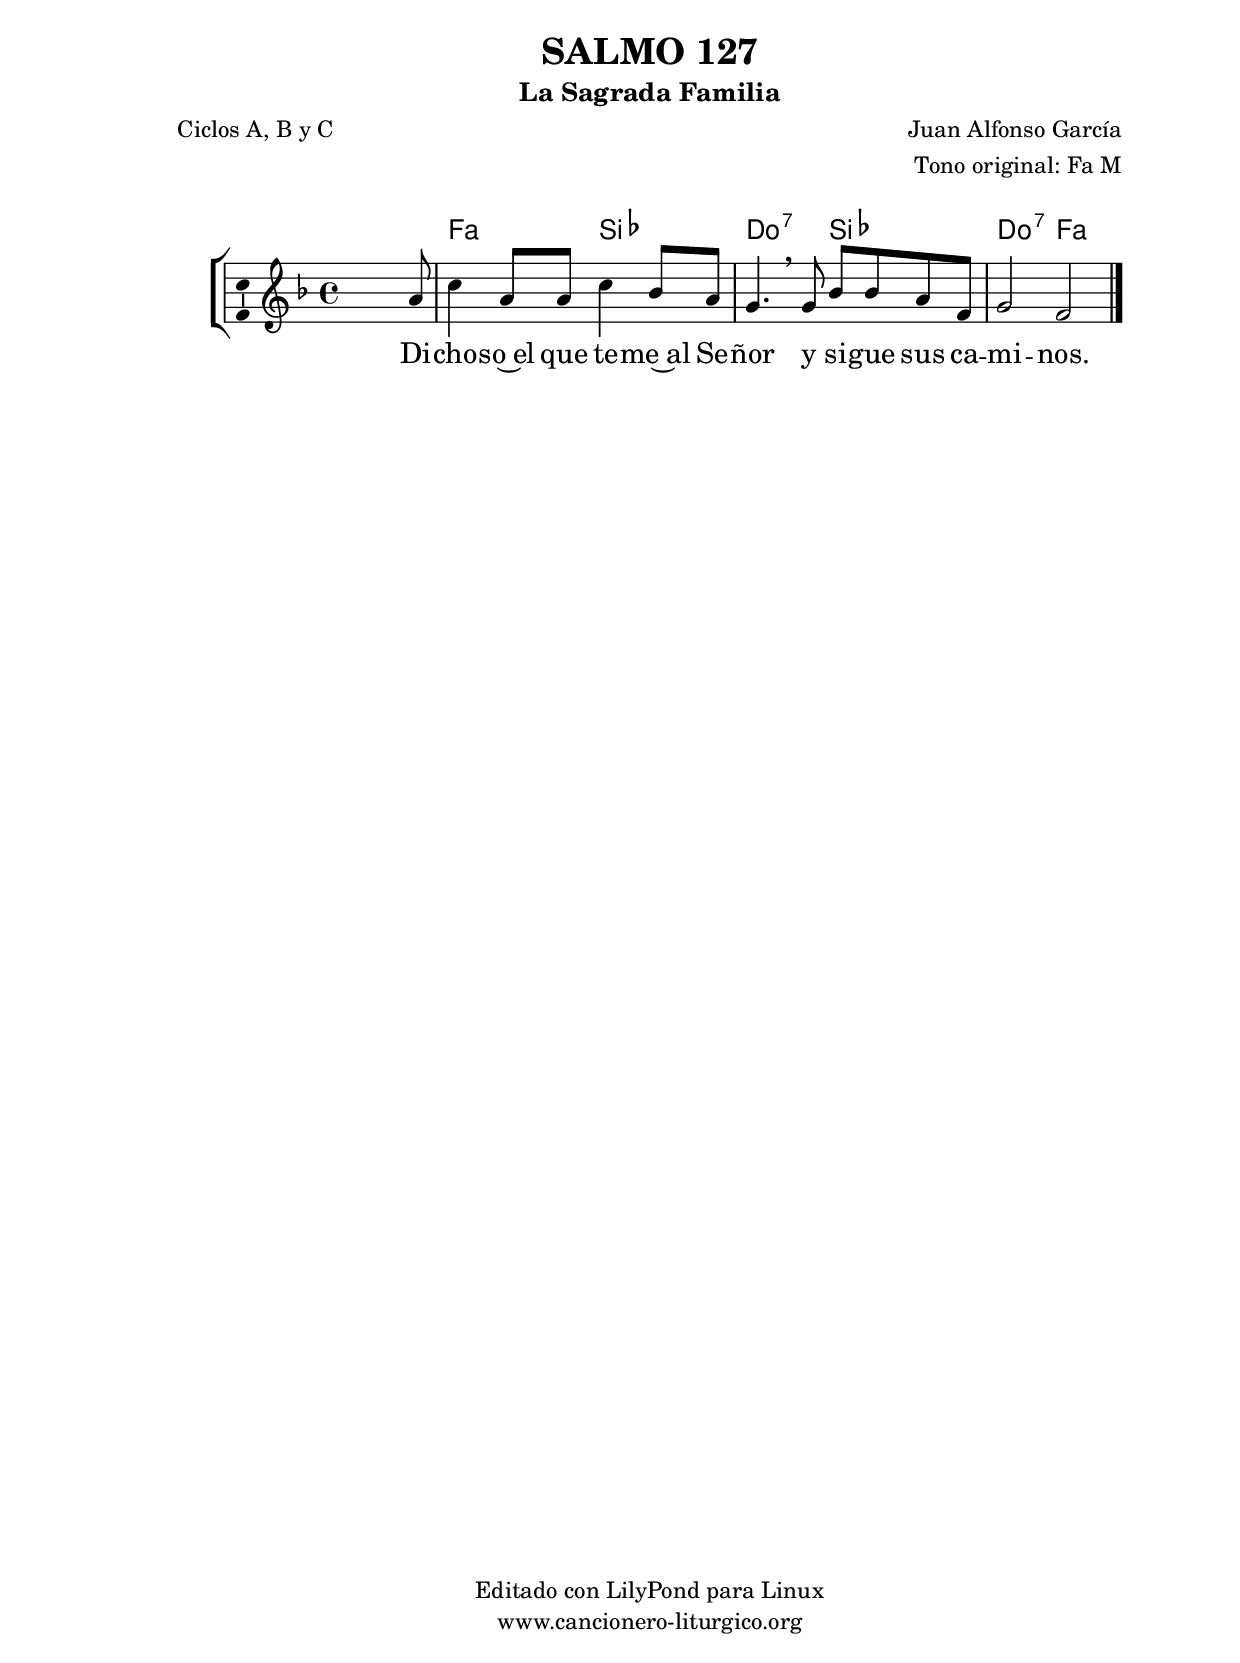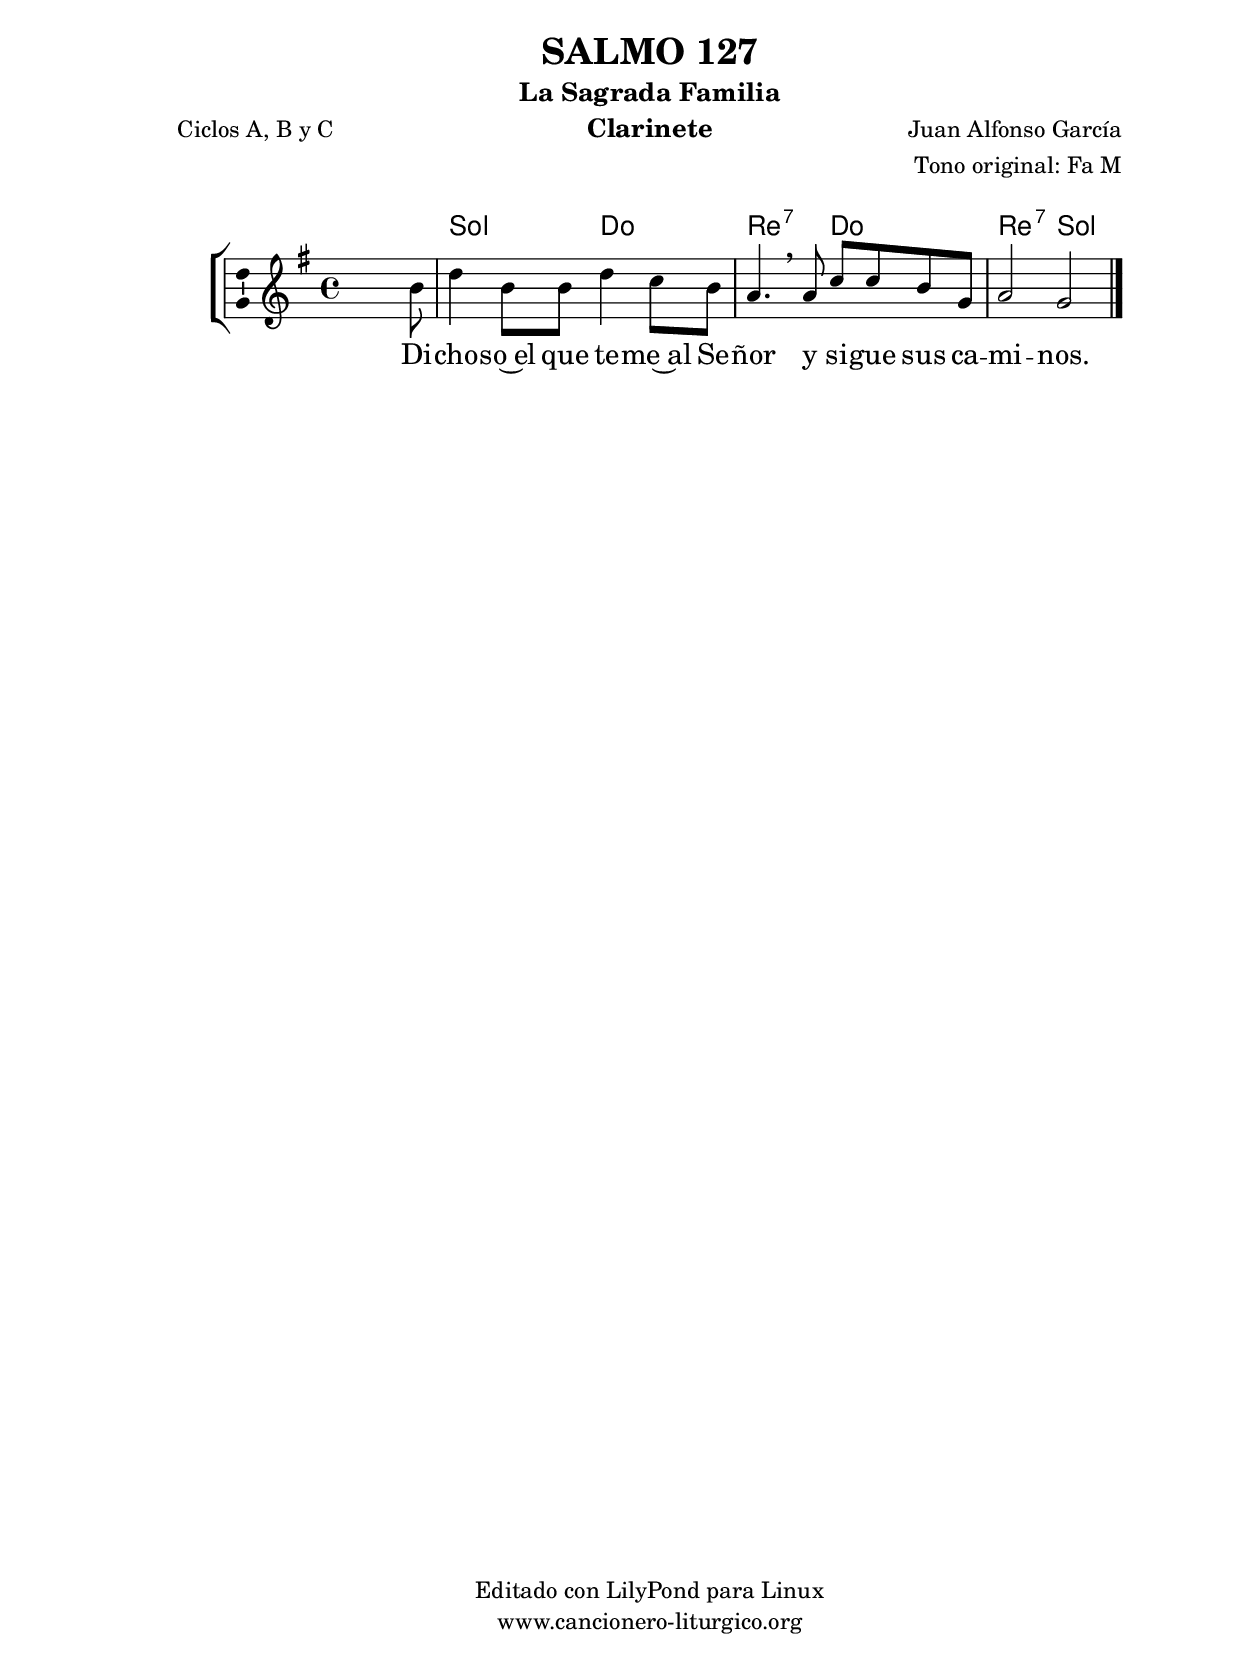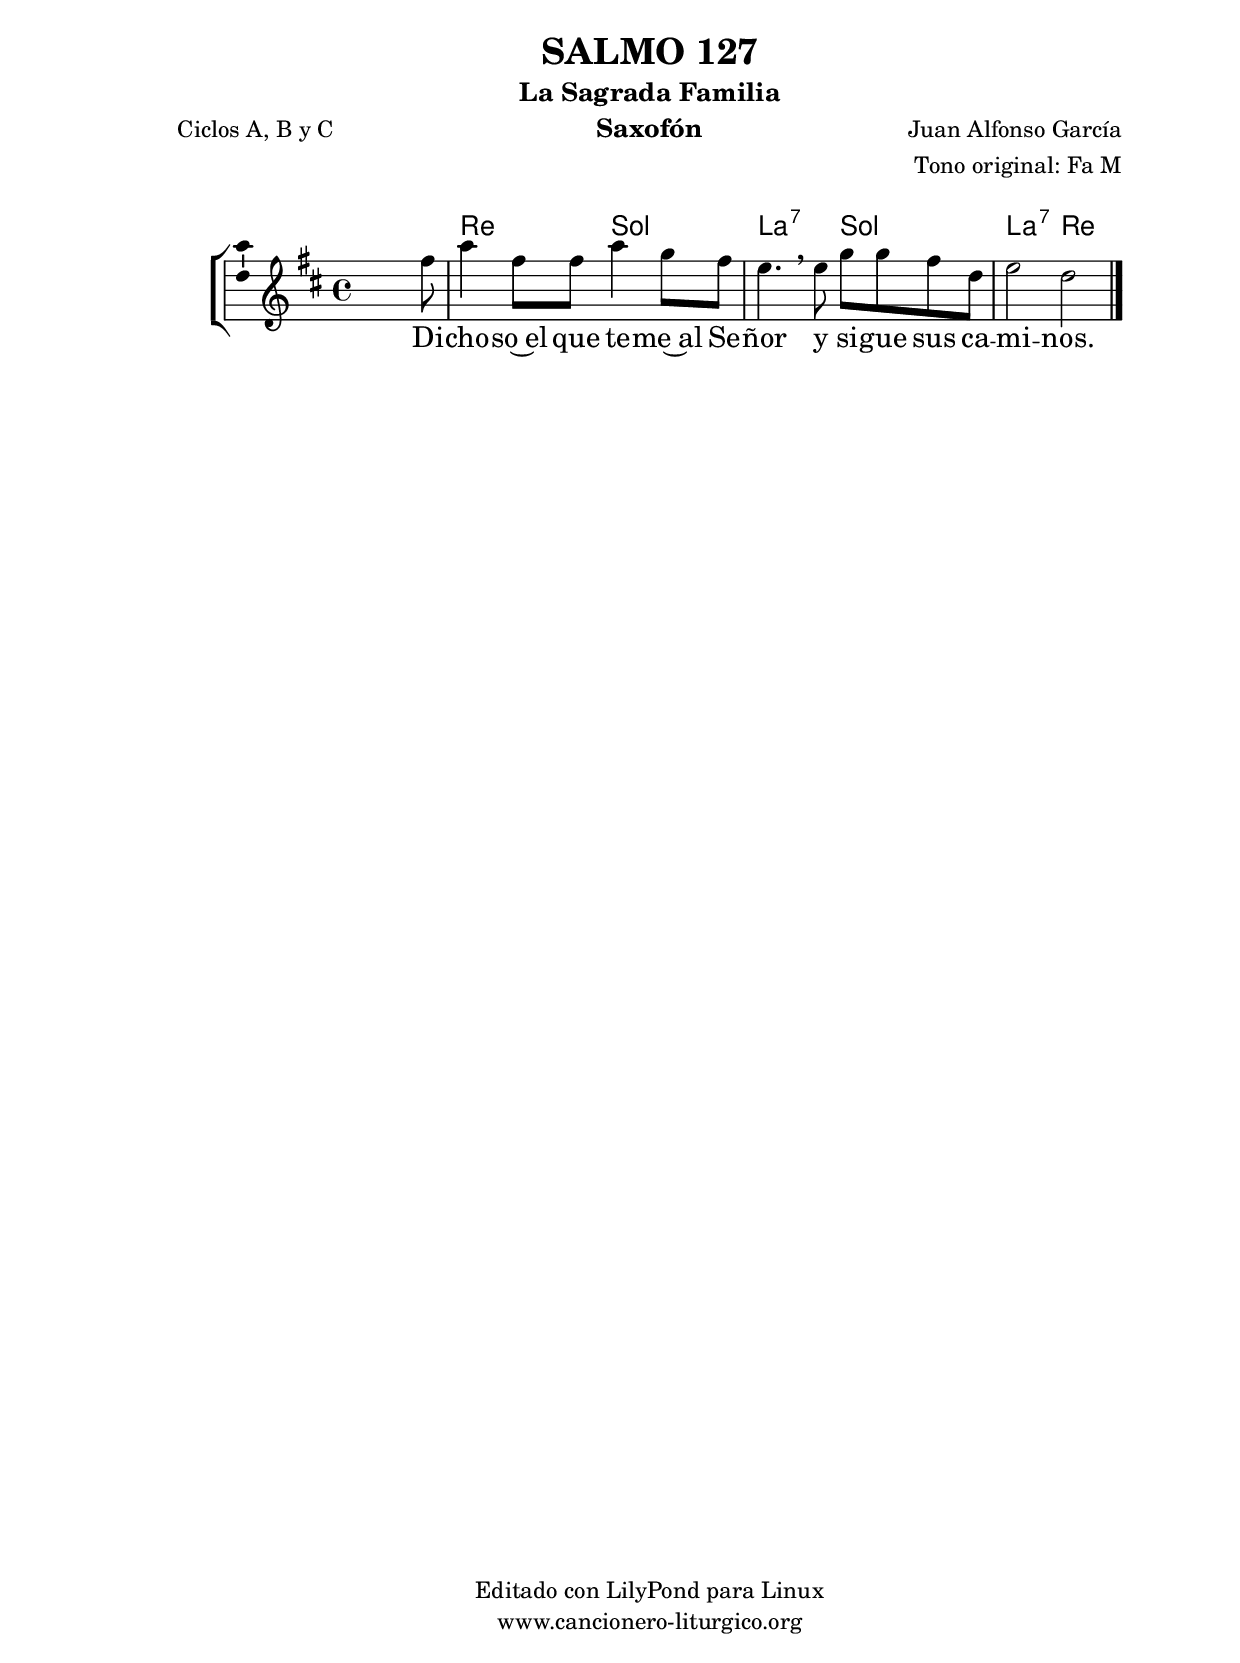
%
%para convertir .midi en .wav:
%timidity filename.midi -Ow -o finename.wav
%
%
%Para convertir de .wav a .mp3:
%lame -h -m j filename.wav
%
%
%para escuchar el midi:
%timidity nombrefichero.midi
%


%versión de lilypond para la que se ha escrito esta partitura:
\version "2.16.0"

	%Tamaño papel
	#(set-default-paper-size "a4")
	%Tamaño partitura
	#(set-global-staff-size 20)
	%No responde al pulsar sobre una nota
	#(ly:set-option 'point-and-click #f)

%parámetros del encabezamiento:
\header {
	title = "SALMO 127"
	subtitle = "La Sagrada Familia"
	composer = "Juan Alfonso García"
	poet = "Ciclos A, B y C"
	meter = ""
	arranger = "Tono original: Fa M"
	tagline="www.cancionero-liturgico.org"
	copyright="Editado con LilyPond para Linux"
	}

%parámetros asociados al papel:
\paper  {
	oddHeaderMarkup = \markup {\fill-line { \on-the-fly #not-first-page \fromproperty #'header:title \on-the-fly #not-first-page \fromproperty #'header:composer }}
	evenHeaderMarkup = \markup {\fill-line { \fromproperty #'header:composer \fromproperty #'header:title }}
	#(set-paper-size "a4")
	print-page-number = ##f
	first-page-number = 1
	print-first-page-number = ##f
%	head-separation = 3.0 \cm
	top-margin = 2.0 \cm
	bottom-margin = 0.5\cm
%%%	bottom-margin = -1.0\cm
	left-margin = 3.0 \cm
	line-width = 16.0 \cm 
	indent = 8\mm
	interscoreline = 2.\mm
	between-system-space = 15\mm
%	para que las partituras no llenen la hoja:
	ragged-bottom = ##t
%	idem para la última hoja:
	ragged-last-bottom = ##f
%	para que las partituras llenen el ancho del papel:
	ragged-last = ##f
	after-title-space = 2.5 \cm
%page-count=1
%system-count=8

	%Flexible Vertical Spacing
%	markup-markup-spacing =
%	#'((basic-distance . 15) (minimum-distance . 15) (padding . 3))
	markup-system-spacing =
	#'((basic-distance . 15) (minimum-distance . 15) (padding . 3))
	system-system-spacing =
	#'((basic-distance . 15) (minimum-distance . 15) (padding . 3))
	score-system-spacing =
	#'((basic-distance . 15) (minimum-distance . 15) (padding . 5))
%	top-system-spacing = % header
%	#'((basic-distance . 8) (minimum-distance . 0) (padding . 3))
%	top-markup-spacing =
%	#'((basic-distance . 20) (minimum-distance . 20) (padding . 3))
	last-bottom-spacing = % footer
	#'((basic-distance . 5) (minimum-distance . 5) (padding . 3))
%	score-markup-spacing =
%	#'((basic-distance . 16) (minimum-distance . 13) (padding . 3))

	}


%parámetros que afectan a toda la partitura:
global =  {
	%clave de sol (G):
	\clef G
	%armadura:
%	\transpose f e
	\key f \major
	\tempo 4=100
	\set Score.tempoHideNote = ##t
	}


acordes = {
	\italianChords
	\chordmode {
%	\transpose f e
{

s1
f2 bes c:7 bes c:7 f

	}
	}
}

melodia = 
%	\transpose f e
{
	\relative c''{

\time 4/4

s2 s4 s8 a8
c4 a8 a c4 bes8 a
g4. \breathe g8 bes bes a f
g2 f

	\bar "|."
	}
	}


texto = \lyricmode {
Di -- cho -- so~el que te -- me~al Se -- ñor
y si -- gue sus ca -- mi -- nos.
	}


acordesStaff = \context ChordNames = acordesStaff <<
	\set chordChanges = ##t
	\acordes
	>>


vozStaff = \context Voice = vozStaff
\with {\consists "Ambitus_engraver"}
<<
%	\set Staff.instrumentName = ""
%	\set Staff.shortInstrumentName = ""
%	\set Staff.midiInstrument = #"clarinet"
%	\set Staff.midiInstrument = #"cello"
%	\set Staff.midiInstrument = #"flute"
	\set Staff.midiInstrument = #"electric guitar (jazz)"
%	\set Staff.midiInstrument = #"english horn"
%	\set Staff.midiInstrument = #"violin"
%	\set Staff.midiInstrument = #"glockenspiel"
	\set Staff.midiMinimumVolume = #0.7
	\set Staff.midiMaximumVolume = #0.9
	\global
	\melodia
	>>


textoStaff = \context Lyrics = textoStaff <<
	\lyricsto vozStaff \texto
	>>

\book {
	\score {
		\context ChoirStaff {
			\override StaffGroup.SystemStartBracket #'collapse-height = #1
			\override Score.SystemStartBar #'collapse-height = #1
			<<
			\acordesStaff
			\vozStaff
			\textoStaff
			>>
			}
		\layout {
	    		\context {
				\Lyrics
				\override LyricText #'font-size = #2
				}
	   		 \context {
				\Score
				%fontSize = #3
				\override StaffSymbol #'staff-space = #(magstep +3)
				%\override Beam #'thickness = #0.55
				%\override SpacingSpanner #'spacing-increment = #1.0
				%\override Slur #'height-limit = #1.5
				}
			}
		}
	\score {
		\unfoldRepeats
		\context ChoirStaff {
			<<
			\acordesStaff
			\vozStaff
			>>
			}
		\midi {
	  		\context {
	  			\Score
				tempoWholesPerMinute = #(ly:make-moment 70 4)
				}
			}
		}
	}

%Partitura para clarinete
#(define output-suffix "C")
\book {
	\header{
		instrument = "Clarinete"
		}
	\score {
		\context ChoirStaff {
			\override StaffGroup.SystemStartBracket #'collapse-height = #1
			\override Score.SystemStartBar #'collapse-height = #1
\transpose c d
			<<
			\acordesStaff
			\vozStaff
			\textoStaff
			>>
			}
		\layout {
	    		\context {
				\Lyrics
				\override LyricText #'font-size = #2
				}
	   		 \context {
				\Score
				%fontSize = #3
				\override StaffSymbol #'staff-space = #(magstep +3)
				%\override Beam #'thickness = #0.55
				%\override SpacingSpanner #'spacing-increment = #1.0
				%\override Slur #'height-limit = #1.5
				}
			}
		}
	}

%Partitura para saxofón
#(define output-suffix "S")
\book {
	\header{
		instrument = "Saxofón"
		}
	\score {
		\context ChoirStaff {
			\override StaffGroup.SystemStartBracket #'collapse-height = #1
			\override Score.SystemStartBar #'collapse-height = #1
\transpose c a
			<<
			\acordesStaff
			\vozStaff
			\textoStaff
			>>
			}
		\layout {
	    		\context {
				\Lyrics
				\override LyricText #'font-size = #2
				}
	   		 \context {
				\Score
				%fontSize = #3
				\override StaffSymbol #'staff-space = #(magstep +3)
				%\override Beam #'thickness = #0.55
				%\override SpacingSpanner #'spacing-increment = #1.0
				%\override Slur #'height-limit = #1.5
				}
			}
		}
	}

